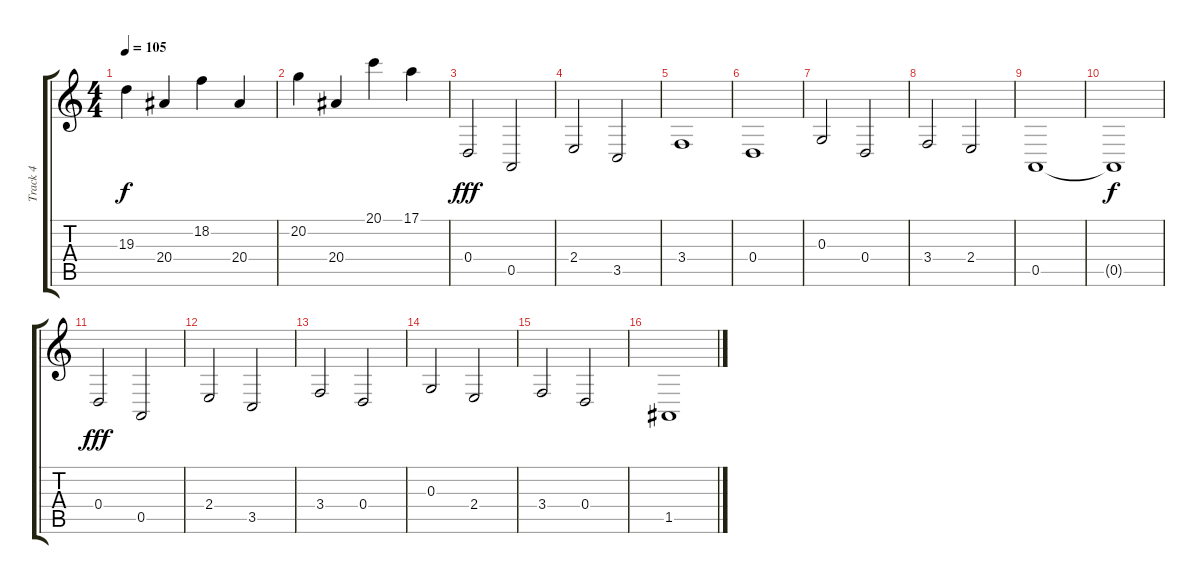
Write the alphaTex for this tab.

\track ("Track 4" "Track 4") {instrument stringensemble1}
\staff {score tabs}
\tuning (E4 B3 G3 D3 A2 E2) {hide}
\ts (4 4)
\tempo 105
\clef g2
\ks c
19.3.4{dy f} 20.4.4 18.2.4 20.4.4 |
20.2.4 20.4.4 20.1.4 17.1.4 |
0.4.2{dy fff instrument choiraahs} 0.5.2 |
2.4.2 3.5.2 |
3.4.1 |
0.4.1 |
0.3.2 0.4.2 |
3.4.2 2.4.2 |
0.5.1 |
0.5{t}.1{dy f} |
0.4.2{dy fff} 0.5.2 |
2.4.2 3.5.2 |
3.4.2 0.4.2 |
0.3.2 2.4.2 |
3.4.2 0.4.2 |
1.5.1
